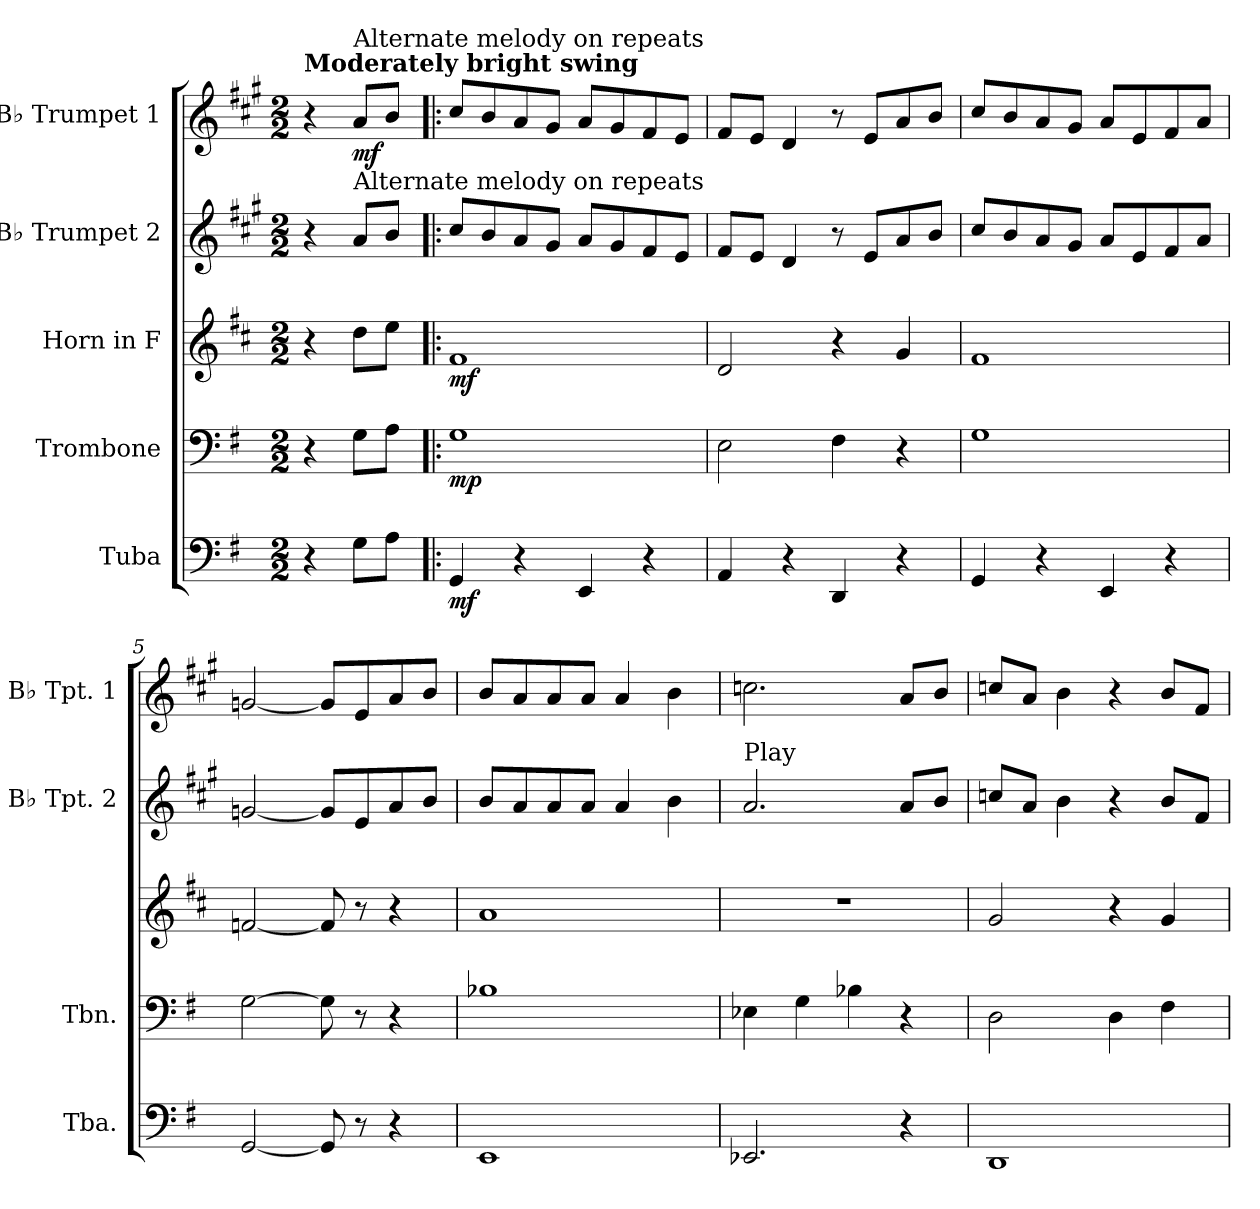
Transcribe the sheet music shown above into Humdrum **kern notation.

**kern	**dynam	**kern	**dynam	**kern	**dynam	**kern	**kern	**dynam
*part5	*part5	*part4	*part4	*part3	*part3	*part2	*part1	*part1
*staff5	*staff5	*staff4	*staff4	*staff3	*staff3	*staff2	*staff1	*staff1
*I"Tuba	*	*I"Trombone	*	*I"Horn in F	*	*I"B♭ Trumpet 2	*I"B♭ Trumpet 1	*
*I'Tba.	*	*I'Tbn.	*	*	*	*I'B♭ Tpt. 2	*I'B♭ Tpt. 1	*
*clefF4	*	*clefF4	*	*clefG2	*	*clefG2	*clefG2	*
*	*	*	*	*ITrd4c7	*	*ITrd1c2	*ITrd1c2	*
*k[f#]	*	*k[f#]	*	*k[f#]	*	*k[f#]	*k[f#]	*
*M2/2	*	*M2/2	*	*M2/2	*	*M2/2	*M2/2	*
*MM120	*	*MM120	*	*MM120	*	*MM120	*MM120	*
=1	=1	=1	=1	=1	=1	=1	=1	=1
!	!	!	!	!	!	!	!LO:TX:a:B:t=Moderately bright swing	!
4r	.	4r	.	4r	.	4r	4r	.
!	!	!	!	!	!	!	!LO:TX:a:t=Alternate melody on repeats	!
!	!	!	!	!	!	!LO:TX:a:t=Alternate melody on repeats	!	!
!	!	!	!	!	!	!	!	!LO:DY:b
8G!\L	.	8G!\L	.	8g!\L	.	8g!/L	8g/L	mf
8A!\J	.	8A!\J	.	8a!\J	.	8a!/J	8a/J	.
=2!|:	=2!|:	=2!|:	=2!|:	=2!|:	=2!|:	=2!|:	=2!|:	=2!|:
!	!LO:DY:b	!	!LO:DY:b	!	!LO:DY:b	!	!	!
4GG/	mf	1G	mp	1B	mf	8b!/L	8b/L	.
.	.	.	.	.	.	8a!/	8a/	.
4r	.	.	.	.	.	8g!/	8g/	.
.	.	.	.	.	.	8f#!/J	8f#/J	.
4EE/	.	.	.	.	.	8g!/L	8g/L	.
.	.	.	.	.	.	8f#!/	8f#/	.
4r	.	.	.	.	.	8e!/	8e/	.
.	.	.	.	.	.	8d!/J	8d/J	.
=3	=3	=3	=3	=3	=3	=3	=3	=3
4AA/	.	2E\	.	2G/	.	8e!/L	8e/L	.
.	.	.	.	.	.	8d!/J	8d/J	.
4r	.	.	.	.	.	4c!/	4c/	.
4DD/	.	4F#\	.	4r	.	8r	8r	.
.	.	.	.	.	.	8d!/L	8d/L	.
4r	.	4r	.	4c/	.	8g!/	8g/	.
.	.	.	.	.	.	8a!/J	8a/J	.
=4	=4	=4	=4	=4	=4	=4	=4	=4
4GG/	.	1G	.	1B	.	8b!/L	8b/L	.
.	.	.	.	.	.	8a!/	8a/	.
4r	.	.	.	.	.	8g!/	8g/	.
.	.	.	.	.	.	8f#!/J	8f#/J	.
4EE/	.	.	.	.	.	8g!/L	8g/L	.
.	.	.	.	.	.	8d!/	8d/	.
4r	.	.	.	.	.	8e!/	8e/	.
.	.	.	.	.	.	8g!/J	8g/J	.
=5	=5	=5	=5	=5	=5	=5	=5	=5
[2GG/	.	[2G\	.	[2B-X/	.	[2fn!/	[2fn/	.
8GG/]	.	8G\]	.	8B-/]	.	8f!/L]	8f/L]	.
8r	.	8r	.	8r	.	8d!/	8d/	.
4r	.	4r	.	4r	.	8g!/	8g/	.
.	.	.	.	.	.	8a!/J	8a/J	.
!!LO:LB:g=z
=6	=6	=6	=6	=6	=6	=6	=6	=6
1EE	.	1B-X	.	1d	.	8a!/L	8a/L	.
.	.	.	.	.	.	8g!/	8g/	.
.	.	.	.	.	.	8g!/	8g/	.
.	.	.	.	.	.	8g!/J	8g/J	.
.	.	.	.	.	.	4g!/	4g/	.
.	.	.	.	.	.	4a!\	4a\	.
=7	=7	=7	=7	=7	=7	=7	=7	=7
!	!	!	!	!	!	!LO:TX:a:t=Play	!	!
2.EE-X/	.	4E-X\	.	1r	.	2.g/	2.b-X\	.
.	.	4G\	.	.	.	.	.	.
.	.	4B-X\	.	.	.	.	.	.
4r	.	4r	.	.	.	8g!/L	8g/L	.
.	.	.	.	.	.	8a!/J	8a/J	.
=8	=8	=8	=8	=8	=8	=8	=8	=8
1DD	.	2D\	.	2c/	.	8b-X!/L	8b-X/L	.
.	.	.	.	.	.	8g!/J	8g/J	.
.	.	.	.	.	.	4a!\	4a\	.
.	.	4D\	.	4r	.	4r	4r	.
.	.	4F#\	.	4c/	.	8a!/L	8a/L	.
.	.	.	.	.	.	8e!/J	8e/J	.
=	=	=	=	=	=	=	=	=
*-	*-	*-	*-	*-	*-	*-	*-	*-
